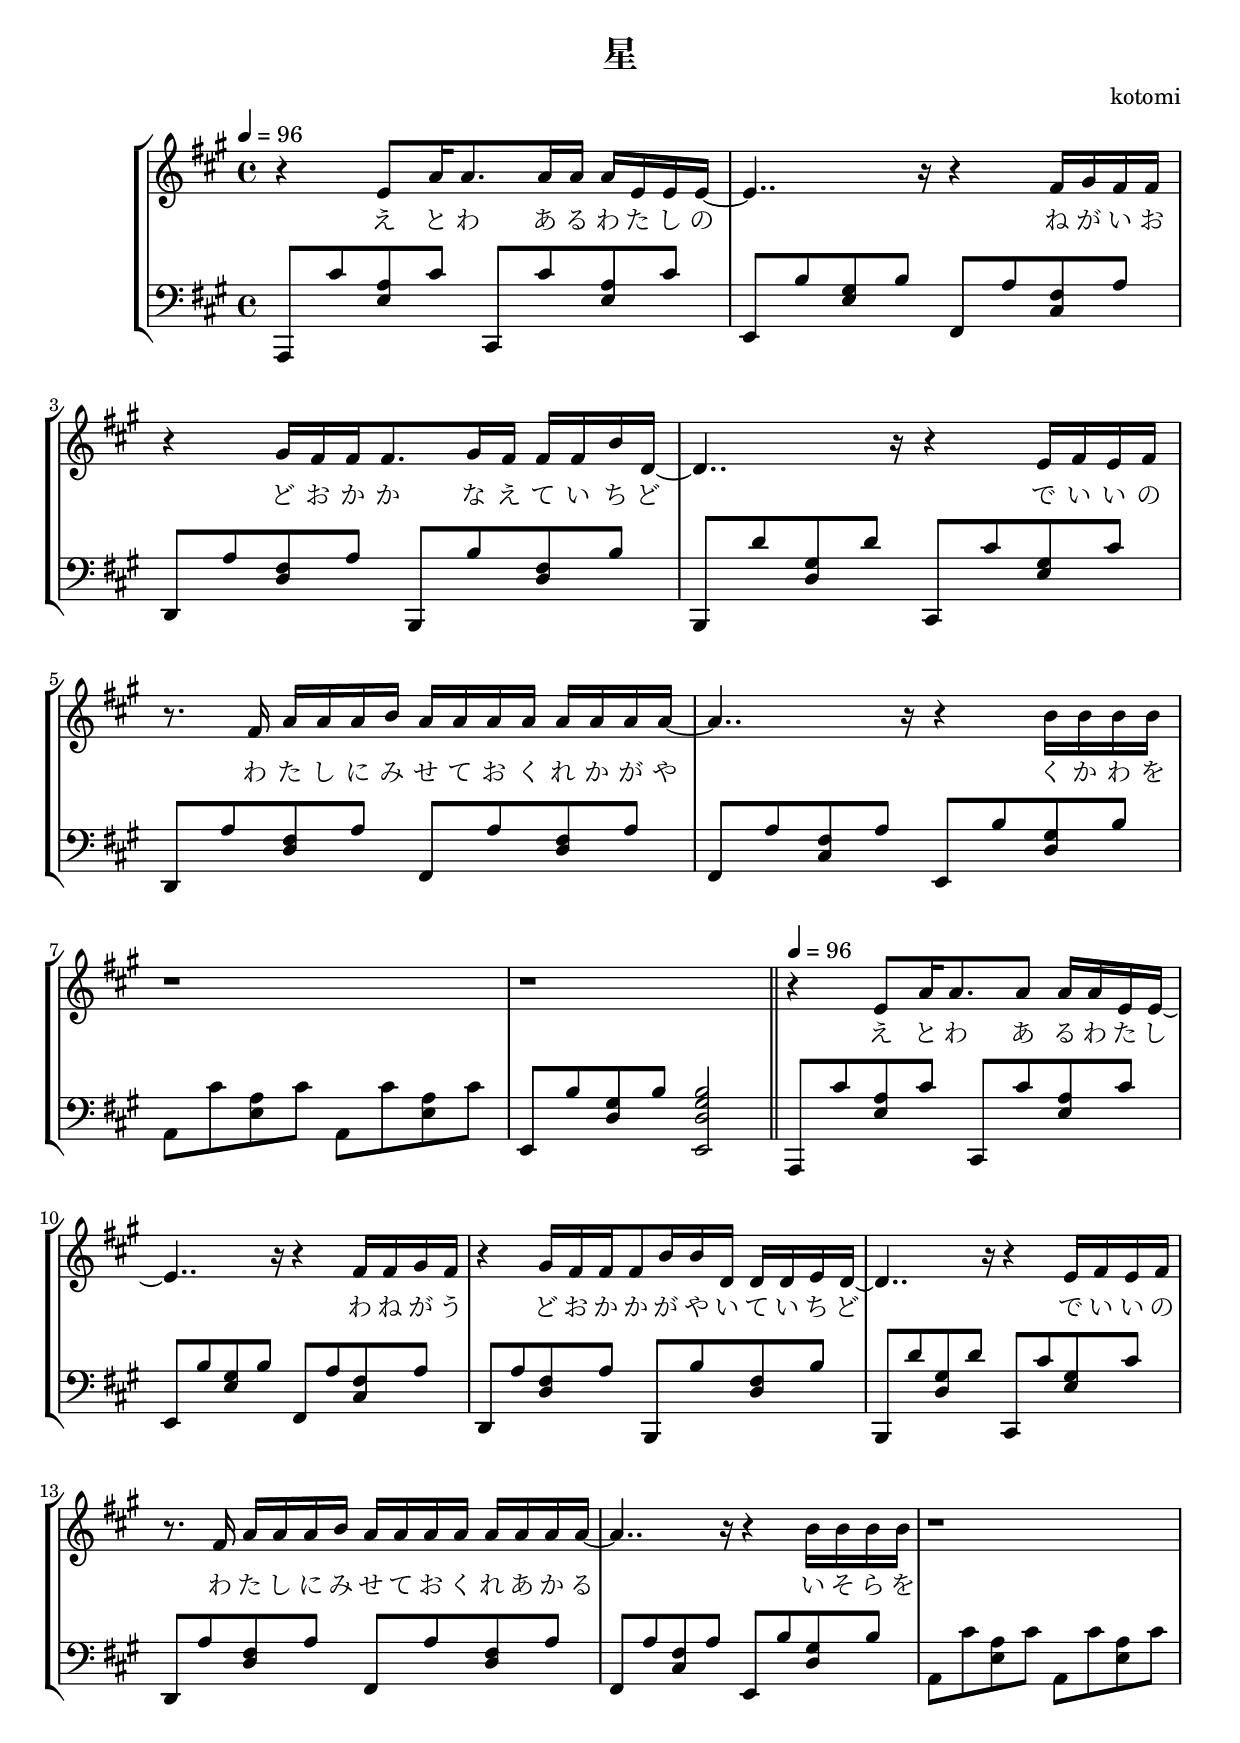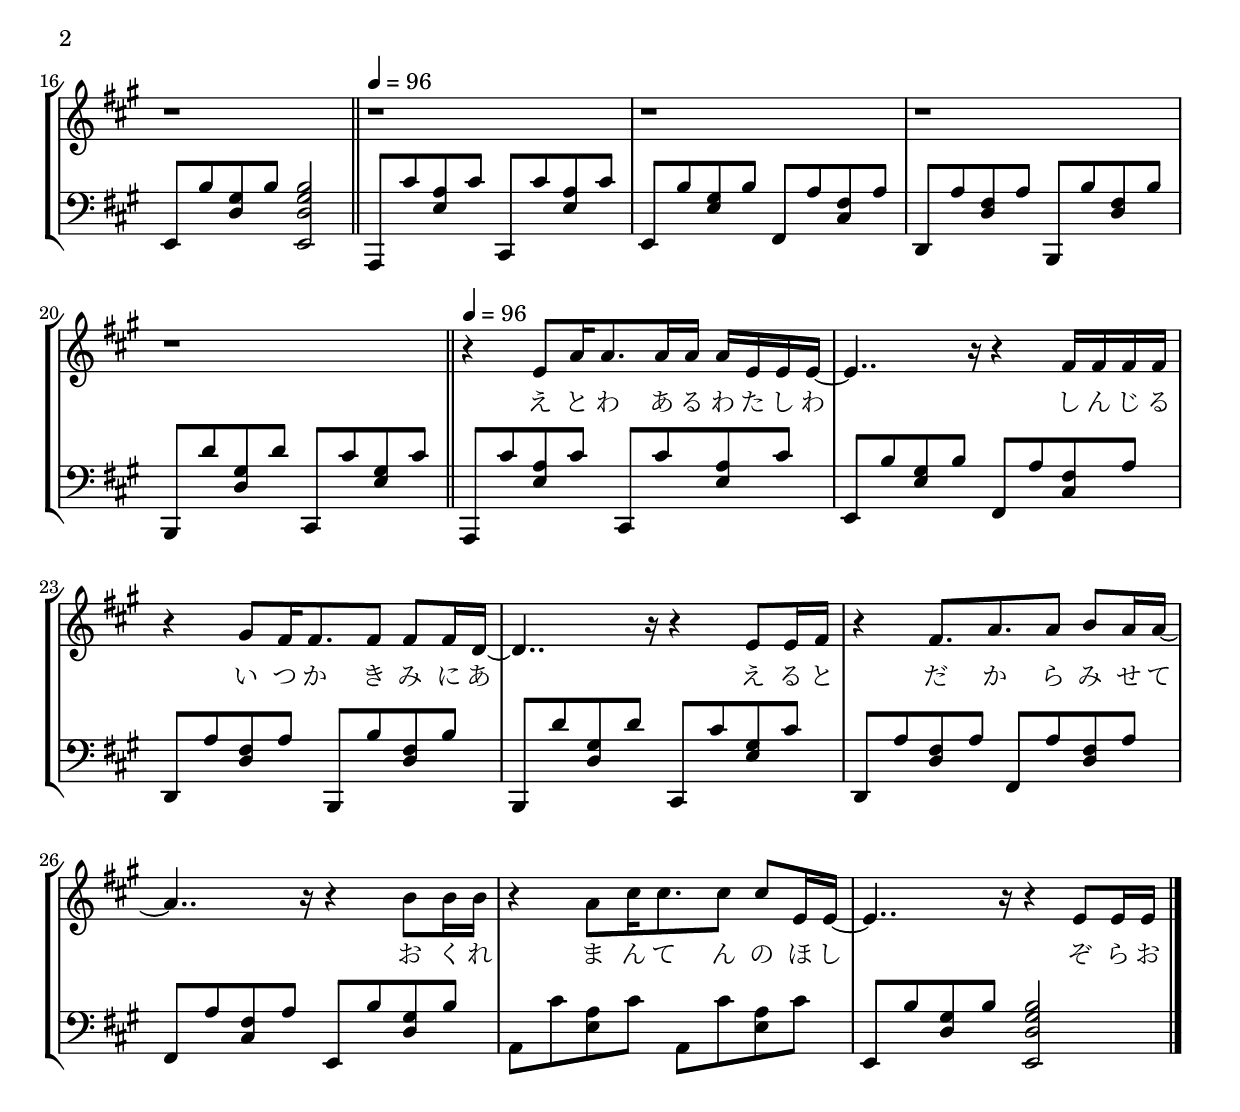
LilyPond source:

\version "2.12.1"

\header {
	 title = \markup {星}
	 composer = \markup \center-column {kotomi}
}
melody = {

	\key a \major
	\tempo 4 = 96
	\clef treble
	\time 4/4
	r4 e'8 a'16  a'8.  a'16  a'16  a'16  e'16  e'16  e'2 r16  r4 fis'16 gis'16  fis'16  fis'16  r4 gis'16 fis'16  fis'16  fis'8.  gis'16  fis'16  fis'16  fis'16  b'16  d'2 r16  r4 e'16 fis'16  e'16  fis'16  r8. fis'16 a'16  a'16  a'16  b'16  a'16  a'16  a'16  a'16  a'16  a'16  a'16  a'2 r16  r4 b'16 b'16  b'16  b'16  r1  r1 
	r4 e'8 a'16  a'8.  a'8  a'16  a'16  e'16  e'2 r16  r4 fis'16 fis'16  gis'16  fis'16  r4 gis'16 fis'16  fis'16  fis'8  b'16  b'16  d'16  d'16  d'16  e'16  d'2 r16  r4 e'16 fis'16  e'16  fis'16  r8. fis'16 a'16  a'16  a'16  b'16  a'16  a'16  a'16  a'16  a'16  a'16  a'16  a'2 r16  r4 b'16 b'16  b'16  b'16  r1  r1 
		\tempo 4 = 96
	\clef treble
 r1  r1  r1  r1 
	r4 e'8 a'16  a'8.  a'16  a'16  a'16  e'16  e'16  e'2 r16  r4 fis'16 fis'16  fis'16  fis'16  r4 gis'8 fis'16  fis'8.  fis'8  fis'8  fis'16  d'2 r16  r4 e'8 e'16  fis'16  r4 fis'8. a'8.  a'8  b'8  a'16  a'2 r16  r4 b'8 b'16  b'16  r4 a'8 cis''16  cis''8.  cis''8  cis''8  e'16  e'2 r16  r4 e'8 e'16  e'16  \bar "|."}
text = \lyricmode {

	え と わ あ る わ た し の ね が い お ど お か か な え て い ち ど で い い の わ た し に み せ て お く れ か が や く か わ を 

	え と わ あ る わ た し わ ね が う ど お か か が や い て い ち ど で い い の わ た し に み せ て お く れ あ か る い そ ら を 

	

	え と わ あ る わ た し わ し ん じ る い つ か き み に あ え る と だ か ら み せ て お く れ ま ん て ん の ほ し ぞ ら お 
}
upper = {

	\tempo 4 = 96
	\key a \major
	\time 4/4
	\clef bass
	a,,8 cis' <e a> cis'
cis,8 cis' <e a> cis'
e,8 b <e gis> b
fis,8 a <cis fis> a
d,8 a <d fis> a
b,,8 b <d fis> b
b,,8 d' <d gis> d'
cis,8 cis' <e gis> cis'
d,8 a <d fis> a
fis,8 a <d fis> a
fis,8 a <cis fis> a
e,8 b <d gis> b
a,8 cis' <e a> cis'
a,8 cis' <e a> cis'
e,8 b <d gis> b
<e, d gis b>2

	  \bar "||" 
	\tempo 4 = 96
	\clef bass
	a,,8 cis' <e a> cis'
cis,8 cis' <e a> cis'
e,8 b <e gis> b
fis,8 a <cis fis> a
d,8 a <d fis> a
b,,8 b <d fis> b
b,,8 d' <d gis> d'
cis,8 cis' <e gis> cis'
d,8 a <d fis> a
fis,8 a <d fis> a
fis,8 a <cis fis> a
e,8 b <d gis> b
a,8 cis' <e a> cis'
a,8 cis' <e a> cis'
e,8 b <d gis> b
<e, d gis b>2

	  \bar "||" 
	\tempo 4 = 96
	\clef bass
	a,,8 cis' <e a> cis'
cis,8 cis' <e a> cis'
e,8 b <e gis> b
fis,8 a <cis fis> a
d,8 a <d fis> a
b,,8 b <d fis> b
b,,8 d' <d gis> d'
cis,8 cis' <e gis> cis'

	  \bar "||" 
	\tempo 4 = 96
	\clef bass
	a,,8 cis' <e a> cis'
cis,8 cis' <e a> cis'
e,8 b <e gis> b
fis,8 a <cis fis> a
d,8 a <d fis> a
b,,8 b <d fis> b
b,,8 d' <d gis> d'
cis,8 cis' <e gis> cis'
d,8 a <d fis> a
fis,8 a <d fis> a
fis,8 a <cis fis> a
e,8 b <d gis> b
a,8 cis' <e a> cis'
a,8 cis' <e a> cis'
e,8 b <d gis> b
<e, d gis b>2

	 \bar "|."}
lower = {

	\tempo 4 = 96
	\key a \major
	\time 4/4
	\clef bass
	<a,, e a cis'>2
<cis, e a cis'>2
<e, e gis b>2
<fis, cis fis a>2
<d, d fis a>2
<b,, d fis b>2
<b,, d gis d'>2
<cis, e gis cis'>2
<d, d fis a>2
<fis, d fis a>2
<fis, cis fis a>2
<e, d gis b>2
<a, e a cis'>2
<a, e a cis'>2
<e, d gis b>2
<e, d gis b>2

	  \bar "||" 
	\tempo 4 = 96
	\clef bass
	<a,, e a cis'>2
<cis, e a cis'>2
<e, e gis b>2
<fis, cis fis a>2
<d, d fis a>2
<b,, d fis b>2
<b,, d gis d'>2
<cis, e gis cis'>2
<d, d fis a>2
<fis, d fis a>2
<fis, cis fis a>2
<e, d gis b>2
<a, e a cis'>2
<a, e a cis'>2
<e, d gis b>2
<e, d gis b>2

	  \bar "||" 
	\tempo 4 = 96
	\clef bass
	<a,, e a cis'>2
<cis, e a cis'>2
<e, e gis b>2
<fis, cis fis a>2
<d, d fis a>2
<b,, d fis b>2
<b,, d gis d'>2
<cis, e gis cis'>2

	  \bar "||" 
	\tempo 4 = 96
	\clef bass
	<a,, e a cis'>2
<cis, e a cis'>2
<e, e gis b>2
<fis, cis fis a>2
<d, d fis a>2
<b,, d fis b>2
<b,, d gis d'>2
<cis, e gis cis'>2
<d, d fis a>2
<fis, d fis a>2
<fis, cis fis a>2
<e, d gis b>2
<a, e a cis'>2
<a, e a cis'>2
<e, d gis b>2
<e, d gis b>2

	 \bar "|."}
\score {
	<<
		 \new StaffGroup <<
		 \new Voice = "one" { \melody }
		 \new Lyrics \lyricsto "one" \text
			 \new Staff {\upper}
		 >>
	>>
	\layout {
		\context {
			\Voice
			\remove Note_heads_engraver
			\consists Completion_heads_engraver
		}
	}
	\midi {
	\context {
		\Score
		 tempoWholesPerMinute = #(ly:make-moment 120 4)
	}
	}
}
